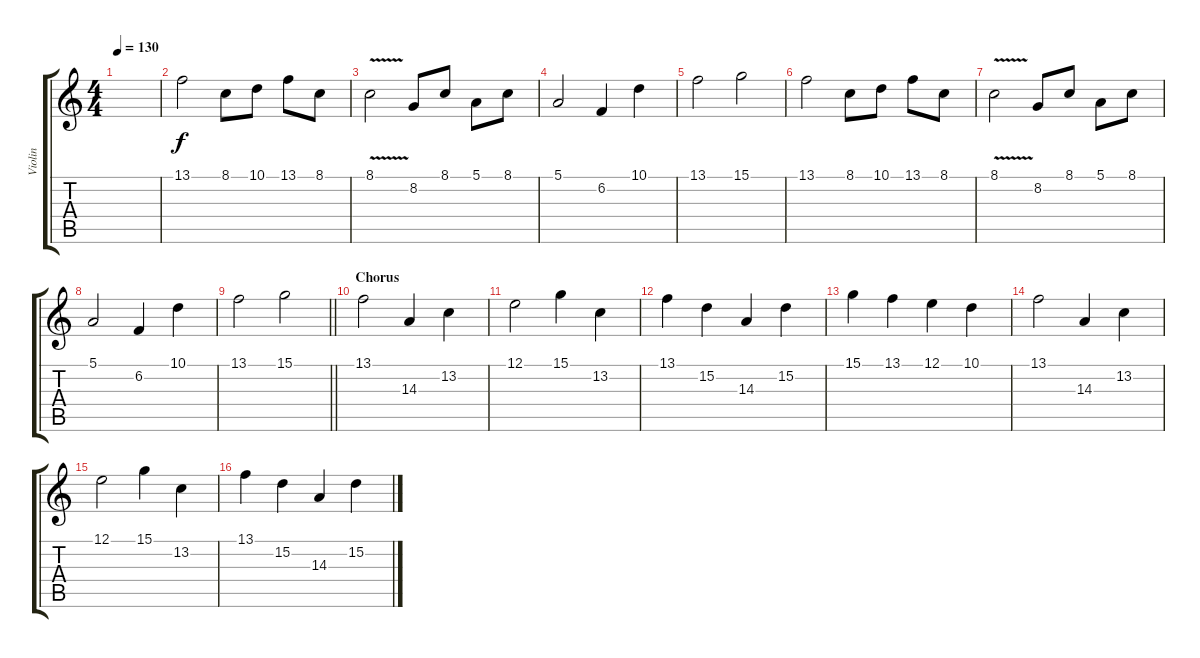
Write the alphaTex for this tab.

\track ("Violin" "Violin") {instrument harmonica}
\staff {score tabs}
\tuning (E4 B3 G3 D3 A2 E2) {hide}
\ts (4 4)
\tempo 130
\clef g2
\ks c
|
13.1.2 8.1.8 10.1.8 13.1.8 8.1.8 |
8.1{v}.2 8.2.8 8.1.8 5.1.8 8.1.8 |
5.1.2 6.2.4 10.1.4 |
13.1.2 15.1.2 |
13.1.2 8.1.8 10.1.8 13.1.8 8.1.8 |
8.1{v}.2 8.2.8 8.1.8 5.1.8 8.1.8 |
5.1.2 6.2.4 10.1.4 |
\barLineRight lightlight
13.1.2 15.1.2 |
\section ("" "Chorus")
13.1.2 14.3.4 13.2.4 |
12.1.2 15.1.4 13.2.4 |
13.1.4 15.2.4 14.3.4 15.2.4 |
15.1.4 13.1.4 12.1.4 10.1.4 |
13.1.2 14.3.4 13.2.4 |
12.1.2 15.1.4 13.2.4 |
13.1.4 15.2.4 14.3.4 15.2.4
